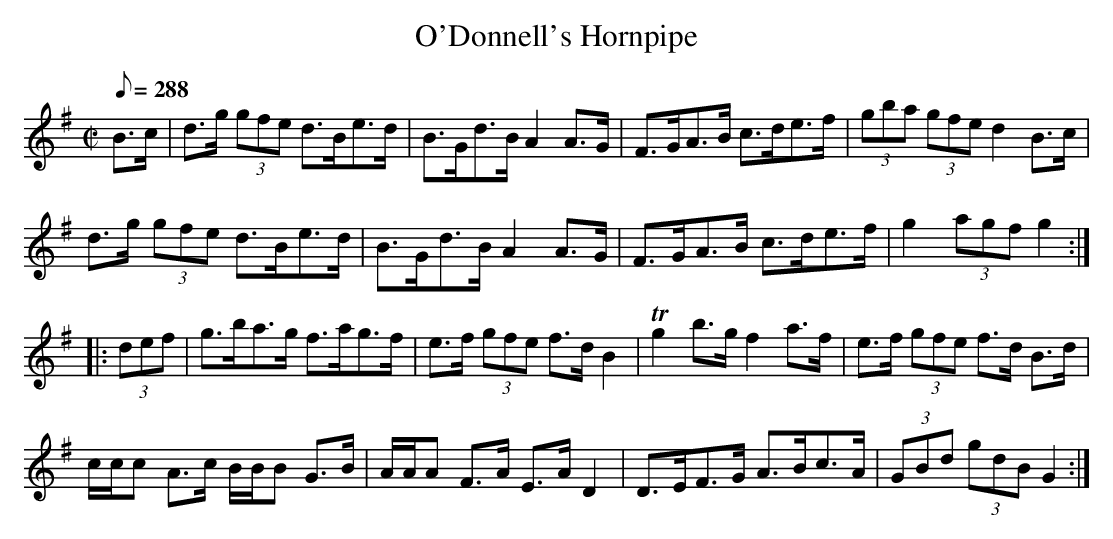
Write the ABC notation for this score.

X:1
T:O'Donnell's Hornpipe
L:1/8
Q:288
M:C|
K:G
B>c|d>g (3gfe d>Be>d|B>Gd>B A2 A>G|F>GA>B c>de>f|(3gba (3gfe d2 B>c|
d>g (3gfe d>Be>d|B>Gd>B A2 A>G|F>GA>B c>de>f|g2 (3agf g2:|
|:(3def|g>ba>g f>ag>f|e>f (3gfe f>d B2|Tg2 b>g f2 a>f|e>f (3gfe f>d B>d|
c/c/c A>c B/B/B G>B|A/A/A F>A E>A D2|D>EF>G A>Bc>A|(3GBd (3gdB G2:|
